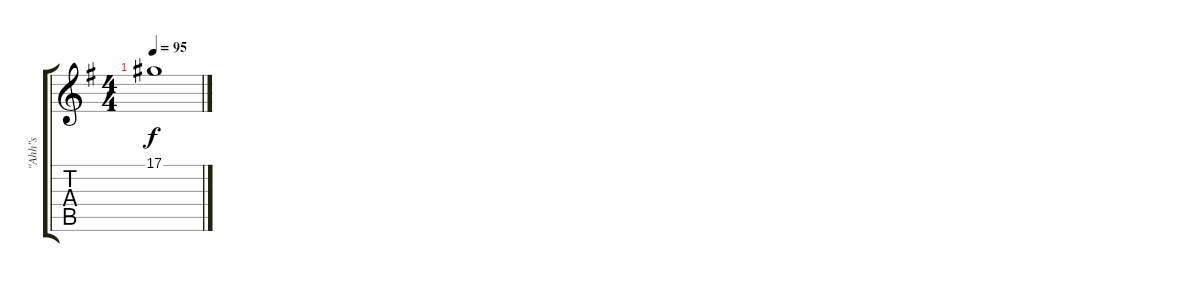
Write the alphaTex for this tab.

\track ("\"Ahh\"s" "\"Ahh\"s") {instrument choiraahs}
\staff {score tabs}
\tuning (Eb4 Bb3 Gb3 Db3 Ab2 Eb2) {hide}
\ts (4 4)
\tempo 95
\clef g2
\ks eminor
17.1.1{dy f}
